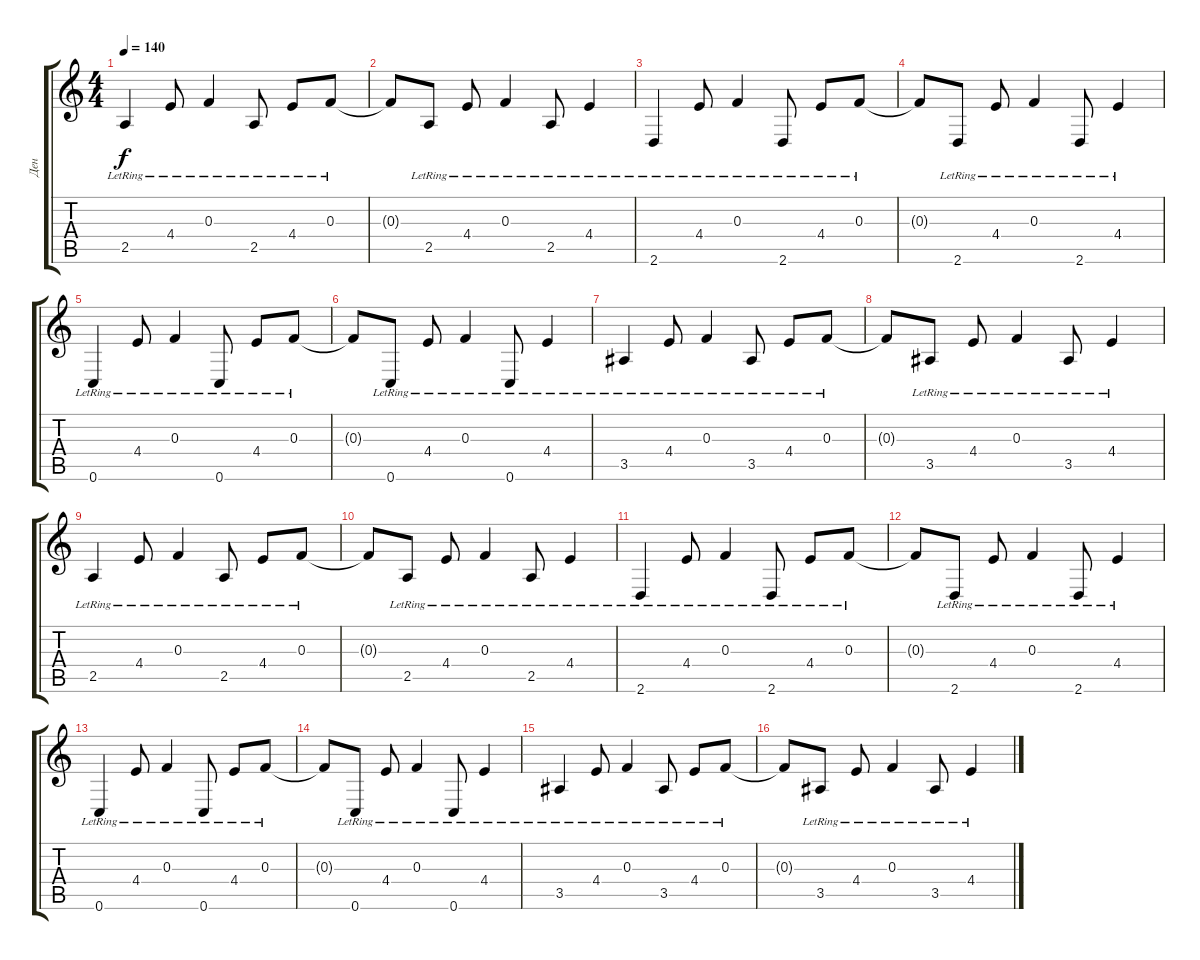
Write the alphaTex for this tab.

\track ("Ден" "Ден") {instrument electricguitarclean}
\staff {score tabs}
\tuning (D4 A3 F3 C3 G2 C2) {hide}
\ts (4 4)
\tempo 140
\clef g2
\ks c
2.5{lr}.4{dy f} 4.4{lr}.8 0.3{lr}.4 2.5{lr}.8 4.4{lr}.8 0.3{lr}.8 |
0.3{t}.8 2.5{lr}.8 4.4{lr}.8 0.3{lr}.4 2.5{lr}.8 4.4{lr}.4 |
2.6{lr}.4 4.4{lr}.8 0.3{lr}.4 2.6{lr}.8 4.4{lr}.8 0.3{lr}.8 |
0.3{t}.8 2.6{lr}.8 4.4{lr}.8 0.3{lr}.4 2.6{lr}.8 4.4{lr}.4 |
0.6{lr}.4 4.4{lr}.8 0.3{lr}.4 0.6{lr}.8 4.4{lr}.8 0.3{lr}.8 |
0.3{t}.8 0.6{lr}.8 4.4{lr}.8 0.3{lr}.4 0.6{lr}.8 4.4{lr}.4 |
3.5{lr}.4 4.4{lr}.8 0.3{lr}.4 3.5{lr}.8 4.4{lr}.8 0.3{lr}.8 |
0.3{t}.8 3.5{lr}.8 4.4{lr}.8 0.3{lr}.4 3.5{lr}.8 4.4{lr}.4 |
2.5{lr}.4 4.4{lr}.8 0.3{lr}.4 2.5{lr}.8 4.4{lr}.8 0.3{lr}.8 |
0.3{t}.8 2.5{lr}.8 4.4{lr}.8 0.3{lr}.4 2.5{lr}.8 4.4{lr}.4 |
2.6{lr}.4 4.4{lr}.8 0.3{lr}.4 2.6{lr}.8 4.4{lr}.8 0.3{lr}.8 |
0.3{t}.8 2.6{lr}.8 4.4{lr}.8 0.3{lr}.4 2.6{lr}.8 4.4{lr}.4 |
0.6{lr}.4 4.4{lr}.8 0.3{lr}.4 0.6{lr}.8 4.4{lr}.8 0.3{lr}.8 |
0.3{t}.8 0.6{lr}.8 4.4{lr}.8 0.3{lr}.4 0.6{lr}.8 4.4{lr}.4 |
3.5{lr}.4 4.4{lr}.8 0.3{lr}.4 3.5{lr}.8 4.4{lr}.8 0.3{lr}.8 |
0.3{t}.8 3.5{lr}.8 4.4{lr}.8 0.3{lr}.4 3.5{lr}.8 4.4{lr}.4
